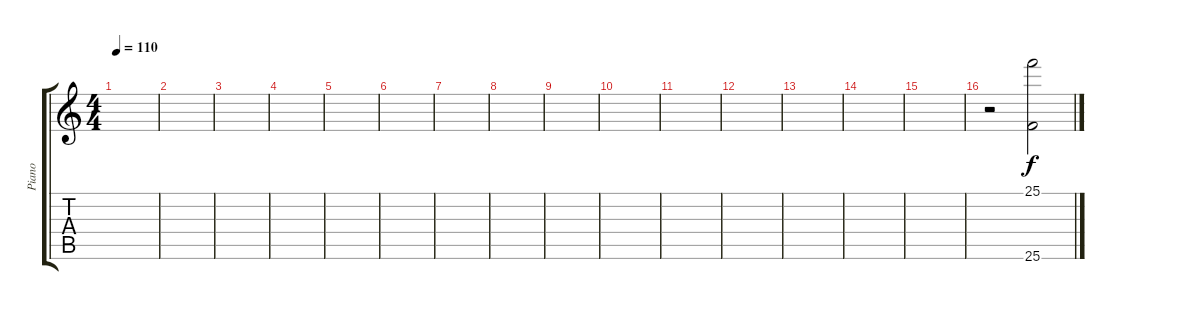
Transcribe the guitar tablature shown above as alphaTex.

\track ("Piano" "Piano") {instrument acousticgrandpiano}
\staff {score tabs}
\tuning (E4 B3 G3 D3 A2 E2) {hide}
\ts (4 4)
\tempo 110
\clef g2
\ks c
|
|
|
|
|
|
|
|
|
|
|
|
|
|
|
r.2 (25.1 25.6).2
